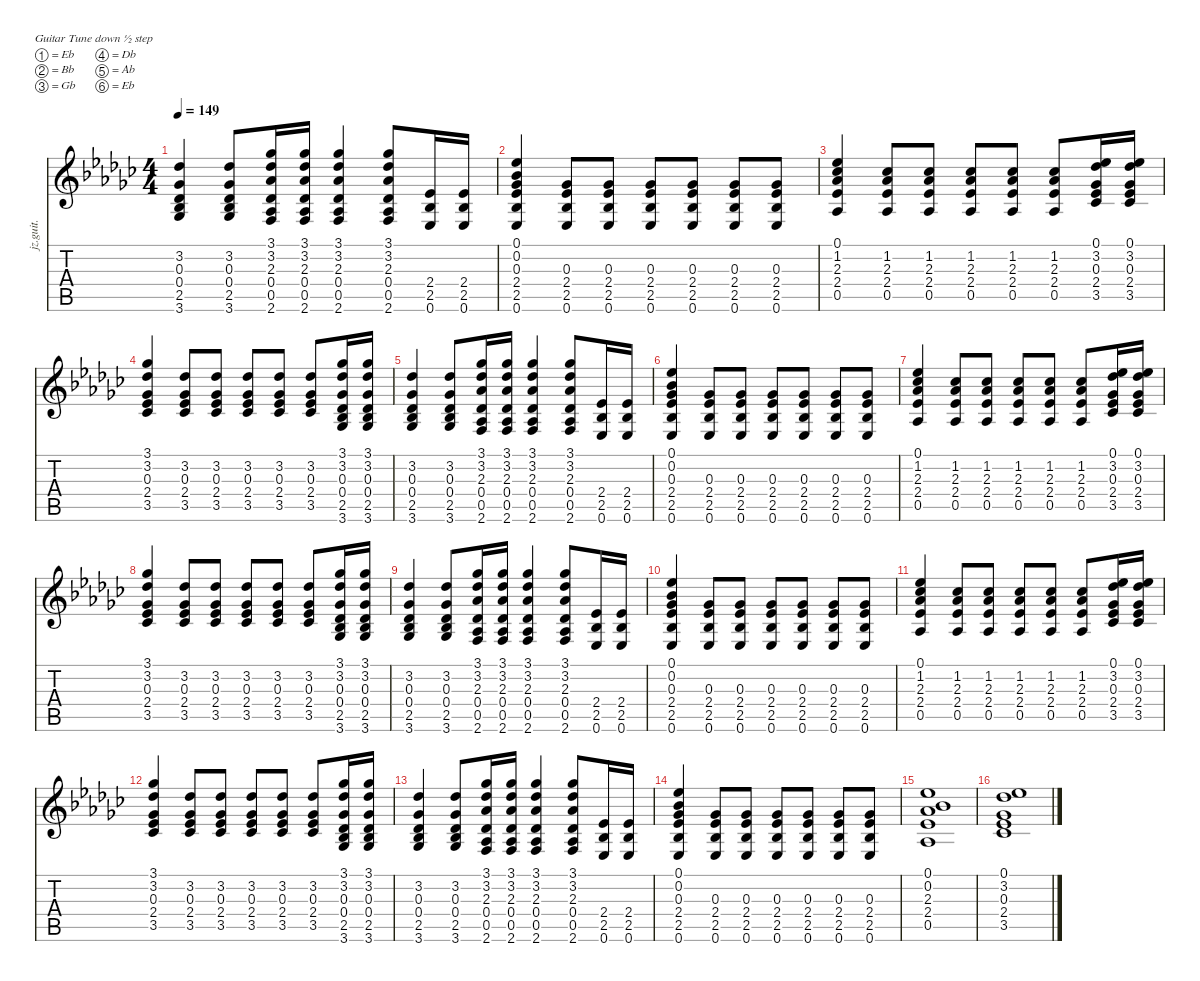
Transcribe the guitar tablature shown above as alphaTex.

\defaultSystemsLayout 4
\hideDynamics
\bracketExtendMode nobrackets
\otherSystemsTrackNameOrientation horizontal
\track ("Guitar (Billy)" "jz.guit.") {defaultSystemsLayout 4 instrument electricguitarjazz}
\staff {score tabs}
\tuning (Eb4 Bb3 Gb3 Db3 Ab2 Eb2)
\ts (4 4)
\tempo 149
\clef g2
\ks gb
(3.2{acc b} 0.3{acc b} 0.4{acc b} 2.5{acc b} 3.6{acc b}).4{dy f beam Up} (3.2{acc b} 0.3{acc b} 0.4{acc b} 2.5{acc b} 3.6{acc b}).8{beam Up} (3.1{acc b} 3.2{acc b} 2.3{acc b} 0.4{acc b} 0.5{acc b} 2.6{acc forcenatural}).16{beam Up} (3.1{acc b} 3.2{acc b} 2.3{acc b} 0.4{acc b} 0.5{acc b} 2.6{acc forcenatural}).16{beam Up} (3.1{acc b} 3.2{acc b} 2.3{acc b} 0.4{acc b} 0.5{acc b} 2.6{acc forcenatural}).4{beam Up} (3.1{acc b} 3.2{acc b} 2.3{acc b} 0.4{acc b} 0.5{acc b} 2.6{acc forcenatural}).8{beam Up} (2.4{acc b} 2.5{acc b} 0.6{acc b}).16{beam Up} (2.4{acc b} 2.5{acc b} 0.6{acc b}).16{beam Up} |
(0.1{acc b} 0.2{acc b} 0.3{acc b} 2.4{acc b} 2.5{acc b} 0.6{acc b}).4{beam Up} (0.3{acc b} 2.4{acc b} 2.5{acc b} 0.6{acc b}).8{beam Up} (0.3{acc b} 2.4{acc b} 2.5{acc b} 0.6{acc b}).8{beam Up} (0.3{acc b} 2.4{acc b} 2.5{acc b} 0.6{acc b}).8{beam Up} (0.3{acc b} 2.4{acc b} 2.5{acc b} 0.6{acc b}).8{beam Up} (0.3{acc b} 2.4{acc b} 2.5{acc b} 0.6{acc b}).8{beam Up} (0.3{acc b} 2.4{acc b} 2.5{acc b} 0.6{acc b}).8{beam Up} |
(0.1{acc b} 1.2{acc b} 2.3{acc b} 2.4{acc b} 0.5{acc b}).4{beam Up} (1.2{acc b} 2.3{acc b} 2.4{acc b} 0.5{acc b}).8{beam Up} (1.2{acc b} 2.3{acc b} 2.4{acc b} 0.5{acc b}).8{beam Up} (1.2{acc b} 2.3{acc b} 2.4{acc b} 0.5{acc b}).8{beam Up} (1.2{acc b} 2.3{acc b} 2.4{acc b} 0.5{acc b}).8{beam Up} (1.2{acc b} 2.3{acc b} 2.4{acc b} 0.5{acc b}).8{beam Up} (0.1{acc b} 3.2{acc b} 0.3{acc b} 2.4{acc b} 3.5{acc b}).16{beam Up} (0.1{acc b} 3.2{acc b} 0.3{acc b} 2.4{acc b} 3.5{acc b}).16{beam Up} |
(3.1{acc b} 3.2{acc b} 0.3{acc b} 2.4{acc b} 3.5{acc b}).4{beam Up} (3.2{acc b} 0.3{acc b} 2.4{acc b} 3.5{acc b}).8{beam Up} (3.2{acc b} 0.3{acc b} 2.4{acc b} 3.5{acc b}).8{beam Up} (3.2{acc b} 0.3{acc b} 2.4{acc b} 3.5{acc b}).8{beam Up} (3.2{acc b} 0.3{acc b} 2.4{acc b} 3.5{acc b}).8{beam Up} (3.2{acc b} 0.3{acc b} 2.4{acc b} 3.5{acc b}).8{beam Up} (3.1{acc b} 3.2{acc b} 0.3{acc b} 0.4{acc b} 2.5{acc b} 3.6{acc b}).16{beam Up} (3.1{acc b} 3.2{acc b} 0.3{acc b} 0.4{acc b} 2.5{acc b} 3.6{acc b}).16{beam Up} |
(3.2{acc b} 0.3{acc b} 0.4{acc b} 2.5{acc b} 3.6{acc b}).4{beam Up} (3.2{acc b} 0.3{acc b} 0.4{acc b} 2.5{acc b} 3.6{acc b}).8{beam Up} (3.1{acc b} 3.2{acc b} 2.3{acc b} 0.4{acc b} 0.5{acc b} 2.6{acc forcenatural}).16{beam Up} (3.1{acc b} 3.2{acc b} 2.3{acc b} 0.4{acc b} 0.5{acc b} 2.6{acc forcenatural}).16{beam Up} (3.1{acc b} 3.2{acc b} 2.3{acc b} 0.4{acc b} 0.5{acc b} 2.6{acc forcenatural}).4{beam Up} (3.1{acc b} 3.2{acc b} 2.3{acc b} 0.4{acc b} 0.5{acc b} 2.6{acc forcenatural}).8{beam Up} (2.4{acc b} 2.5{acc b} 0.6{acc b}).16{beam Up} (2.4{acc b} 2.5{acc b} 0.6{acc b}).16{beam Up} |
(0.1{acc b} 0.2{acc b} 0.3{acc b} 2.4{acc b} 2.5{acc b} 0.6{acc b}).4{beam Up} (0.3{acc b} 2.4{acc b} 2.5{acc b} 0.6{acc b}).8{beam Up} (0.3{acc b} 2.4{acc b} 2.5{acc b} 0.6{acc b}).8{beam Up} (0.3{acc b} 2.4{acc b} 2.5{acc b} 0.6{acc b}).8{beam Up} (0.3{acc b} 2.4{acc b} 2.5{acc b} 0.6{acc b}).8{beam Up} (0.3{acc b} 2.4{acc b} 2.5{acc b} 0.6{acc b}).8{beam Up} (0.3{acc b} 2.4{acc b} 2.5{acc b} 0.6{acc b}).8{beam Up} |
(0.1{acc b} 1.2{acc b} 2.3{acc b} 2.4{acc b} 0.5{acc b}).4{beam Up} (1.2{acc b} 2.3{acc b} 2.4{acc b} 0.5{acc b}).8{beam Up} (1.2{acc b} 2.3{acc b} 2.4{acc b} 0.5{acc b}).8{beam Up} (1.2{acc b} 2.3{acc b} 2.4{acc b} 0.5{acc b}).8{beam Up} (1.2{acc b} 2.3{acc b} 2.4{acc b} 0.5{acc b}).8{beam Up} (1.2{acc b} 2.3{acc b} 2.4{acc b} 0.5{acc b}).8{beam Up} (0.1{acc b} 3.2{acc b} 0.3{acc b} 2.4{acc b} 3.5{acc b}).16{beam Up} (0.1{acc b} 3.2{acc b} 0.3{acc b} 2.4{acc b} 3.5{acc b}).16{beam Up} |
(3.1{acc b} 3.2{acc b} 0.3{acc b} 2.4{acc b} 3.5{acc b}).4{beam Up} (3.2{acc b} 0.3{acc b} 2.4{acc b} 3.5{acc b}).8{beam Up} (3.2{acc b} 0.3{acc b} 2.4{acc b} 3.5{acc b}).8{beam Up} (3.2{acc b} 0.3{acc b} 2.4{acc b} 3.5{acc b}).8{beam Up} (3.2{acc b} 0.3{acc b} 2.4{acc b} 3.5{acc b}).8{beam Up} (3.2{acc b} 0.3{acc b} 2.4{acc b} 3.5{acc b}).8{beam Up} (3.1{acc b} 3.2{acc b} 0.3{acc b} 0.4{acc b} 2.5{acc b} 3.6{acc b}).16{beam Up} (3.1{acc b} 3.2{acc b} 0.3{acc b} 0.4{acc b} 2.5{acc b} 3.6{acc b}).16{beam Up} |
(3.2{acc b} 0.3{acc b} 0.4{acc b} 2.5{acc b} 3.6{acc b}).4{beam Up} (3.2{acc b} 0.3{acc b} 0.4{acc b} 2.5{acc b} 3.6{acc b}).8{beam Up} (3.1{acc b} 3.2{acc b} 2.3{acc b} 0.4{acc b} 0.5{acc b} 2.6{acc forcenatural}).16{beam Up} (3.1{acc b} 3.2{acc b} 2.3{acc b} 0.4{acc b} 0.5{acc b} 2.6{acc forcenatural}).16{beam Up} (3.1{acc b} 3.2{acc b} 2.3{acc b} 0.4{acc b} 0.5{acc b} 2.6{acc forcenatural}).4{beam Up} (3.1{acc b} 3.2{acc b} 2.3{acc b} 0.4{acc b} 0.5{acc b} 2.6{acc forcenatural}).8{beam Up} (2.4{acc b} 2.5{acc b} 0.6{acc b}).16{beam Up} (2.4{acc b} 2.5{acc b} 0.6{acc b}).16{beam Up} |
(0.1{acc b} 0.2{acc b} 0.3{acc b} 2.4{acc b} 2.5{acc b} 0.6{acc b}).4{beam Up} (0.3{acc b} 2.4{acc b} 2.5{acc b} 0.6{acc b}).8{beam Up} (0.3{acc b} 2.4{acc b} 2.5{acc b} 0.6{acc b}).8{beam Up} (0.3{acc b} 2.4{acc b} 2.5{acc b} 0.6{acc b}).8{beam Up} (0.3{acc b} 2.4{acc b} 2.5{acc b} 0.6{acc b}).8{beam Up} (0.3{acc b} 2.4{acc b} 2.5{acc b} 0.6{acc b}).8{beam Up} (0.3{acc b} 2.4{acc b} 2.5{acc b} 0.6{acc b}).8{beam Up} |
(0.1{acc b} 1.2{acc b} 2.3{acc b} 2.4{acc b} 0.5{acc b}).4{beam Up} (1.2{acc b} 2.3{acc b} 2.4{acc b} 0.5{acc b}).8{beam Up} (1.2{acc b} 2.3{acc b} 2.4{acc b} 0.5{acc b}).8{beam Up} (1.2{acc b} 2.3{acc b} 2.4{acc b} 0.5{acc b}).8{beam Up} (1.2{acc b} 2.3{acc b} 2.4{acc b} 0.5{acc b}).8{beam Up} (1.2{acc b} 2.3{acc b} 2.4{acc b} 0.5{acc b}).8{beam Up} (0.1{acc b} 3.2{acc b} 0.3{acc b} 2.4{acc b} 3.5{acc b}).16{beam Up} (0.1{acc b} 3.2{acc b} 0.3{acc b} 2.4{acc b} 3.5{acc b}).16{beam Up} |
(3.1{acc b} 3.2{acc b} 0.3{acc b} 2.4{acc b} 3.5{acc b}).4{beam Up} (3.2{acc b} 0.3{acc b} 2.4{acc b} 3.5{acc b}).8{beam Up} (3.2{acc b} 0.3{acc b} 2.4{acc b} 3.5{acc b}).8{beam Up} (3.2{acc b} 0.3{acc b} 2.4{acc b} 3.5{acc b}).8{beam Up} (3.2{acc b} 0.3{acc b} 2.4{acc b} 3.5{acc b}).8{beam Up} (3.2{acc b} 0.3{acc b} 2.4{acc b} 3.5{acc b}).8{beam Up} (3.1{acc b} 3.2{acc b} 0.3{acc b} 0.4{acc b} 2.5{acc b} 3.6{acc b}).16{beam Up} (3.1{acc b} 3.2{acc b} 0.3{acc b} 0.4{acc b} 2.5{acc b} 3.6{acc b}).16{beam Up} |
(3.2{acc b} 0.3{acc b} 0.4{acc b} 2.5{acc b} 3.6{acc b}).4{beam Up} (3.2{acc b} 0.3{acc b} 0.4{acc b} 2.5{acc b} 3.6{acc b}).8{beam Up} (3.1{acc b} 3.2{acc b} 2.3{acc b} 0.4{acc b} 0.5{acc b} 2.6{acc forcenatural}).16{beam Up} (3.1{acc b} 3.2{acc b} 2.3{acc b} 0.4{acc b} 0.5{acc b} 2.6{acc forcenatural}).16{beam Up} (3.1{acc b} 3.2{acc b} 2.3{acc b} 0.4{acc b} 0.5{acc b} 2.6{acc forcenatural}).4{beam Up} (3.1{acc b} 3.2{acc b} 2.3{acc b} 0.4{acc b} 0.5{acc b} 2.6{acc forcenatural}).8{beam Up} (2.4{acc b} 2.5{acc b} 0.6{acc b}).16{beam Up} (2.4{acc b} 2.5{acc b} 0.6{acc b}).16{beam Up} |
(0.1{acc b} 0.2{acc b} 0.3{acc b} 2.4{acc b} 2.5{acc b} 0.6{acc b}).4{beam Up} (0.3{acc b} 2.4{acc b} 2.5{acc b} 0.6{acc b}).8{beam Up} (0.3{acc b} 2.4{acc b} 2.5{acc b} 0.6{acc b}).8{beam Up} (0.3{acc b} 2.4{acc b} 2.5{acc b} 0.6{acc b}).8{beam Up} (0.3{acc b} 2.4{acc b} 2.5{acc b} 0.6{acc b}).8{beam Up} (0.3{acc b} 2.4{acc b} 2.5{acc b} 0.6{acc b}).8{beam Up} (0.3{acc b} 2.4{acc b} 2.5{acc b} 0.6{acc b}).8{beam Up} |
(0.1{acc b} 0.2{acc b} 2.3{acc b} 2.4{acc b} 0.5{acc b}).1{beam Up} |
(0.1{acc b} 3.2{acc b} 0.3{acc b} 2.4{acc b} 3.5{acc b}).1{beam Up}
